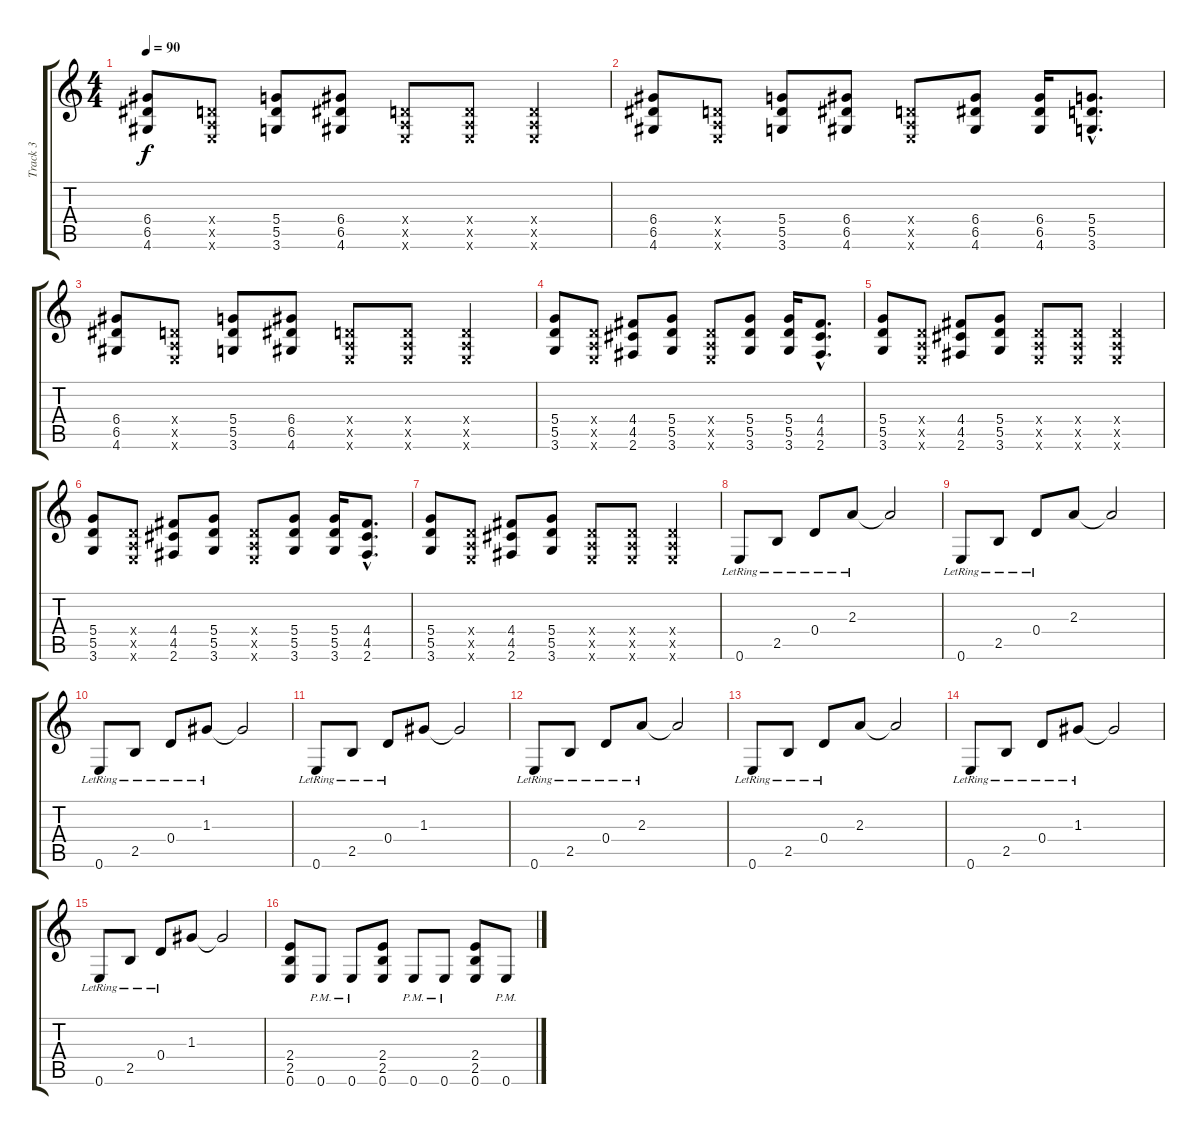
\track ("Track 3" "Track 3") {instrument overdrivenguitar}
\staff {score tabs}
\tuning (E4 B3 G3 D3 A2 E2) {hide}
\ts (4 4)
\tempo 90
\clef g2
\ks c
(6.4 6.5 4.6).8{dy f} (0.4{x} 0.5{x} 0.6{x}).8 (5.4 5.5 3.6).8 (6.4 6.5 4.6).8 (0.4{x} 0.5{x} 0.6{x}).8 (0.4{x} 0.5{x} 0.6{x}).8 (0.4{x} 0.5{x} 0.6{x}).4 |
(6.4 6.5 4.6).8 (0.4{x} 0.5{x} 0.6{x}).8 (5.4 5.5 3.6).8 (6.4 6.5 4.6).8 (0.4{x} 0.5{x} 0.6{x}).8 (6.4 6.5 4.6).8 (6.4 6.5 4.6).16 (5.4{hac} 5.5{hac} 3.6{hac}).8{d} |
(6.4 6.5 4.6).8 (0.4{x} 0.5{x} 0.6{x}).8 (5.4 5.5 3.6).8 (6.4 6.5 4.6).8 (0.4{x} 0.5{x} 0.6{x}).8 (0.4{x} 0.5{x} 0.6{x}).8 (0.4{x} 0.5{x} 0.6{x}).4 |
(5.4 5.5 3.6).8 (0.4{x} 0.5{x} 0.6{x}).8 (4.4 4.5 2.6).8 (5.4 5.5 3.6).8 (0.4{x} 0.5{x} 0.6{x}).8 (5.4 5.5 3.6).8 (5.4 5.5 3.6).16 (4.4{hac} 4.5{hac} 2.6{hac}).8{d} |
(5.4 5.5 3.6).8 (0.4{x} 0.5{x} 0.6{x}).8 (4.4 4.5 2.6).8 (5.4 5.5 3.6).8 (0.4{x} 0.5{x} 0.6{x}).8 (0.4{x} 0.5{x} 0.6{x}).8 (0.4{x} 0.5{x} 0.6{x}).4 |
(5.4 5.5 3.6).8 (0.4{x} 0.5{x} 0.6{x}).8 (4.4 4.5 2.6).8 (5.4 5.5 3.6).8 (0.4{x} 0.5{x} 0.6{x}).8 (5.4 5.5 3.6).8 (5.4 5.5 3.6).16 (4.4{hac} 4.5{hac} 2.6{hac}).8{d} |
(5.4 5.5 3.6).8 (0.4{x} 0.5{x} 0.6{x}).8 (4.4 4.5 2.6).8 (5.4 5.5 3.6).8 (0.4{x} 0.5{x} 0.6{x}).8 (0.4{x} 0.5{x} 0.6{x}).8 (0.4{x} 0.5{x} 0.6{x}).4 |
0.6{lr}.8{volume 8} 2.5{lr}.8 0.4{lr}.8 2.3{lr}.8 2.3{t}.2 |
0.6{lr}.8 2.5{lr}.8 0.4{lr}.8 2.3.8 2.3{t}.2 |
0.6{lr}.8 2.5{lr}.8 0.4{lr}.8 1.3{lr}.8 1.3{t}.2 |
0.6{lr}.8 2.5{lr}.8 0.4{lr}.8 1.3.8 1.3{t}.2 |
0.6{lr}.8 2.5{lr}.8 0.4{lr}.8 2.3{lr}.8 2.3{t}.2 |
0.6{lr}.8 2.5{lr}.8 0.4{lr}.8 2.3.8 2.3{t}.2 |
0.6{lr}.8 2.5{lr}.8 0.4{lr}.8 1.3{lr}.8 1.3{t}.2 |
0.6{lr}.8 2.5{lr}.8 0.4{lr}.8 1.3.8 1.3{t}.2 |
(2.4 2.5 0.6).8{volume 13} 0.6{pm}.8 0.6{pm}.8 (2.4 2.5 0.6).8 0.6{pm}.8 0.6{pm}.8 (2.4 2.5 0.6).8 0.6{pm}.8
